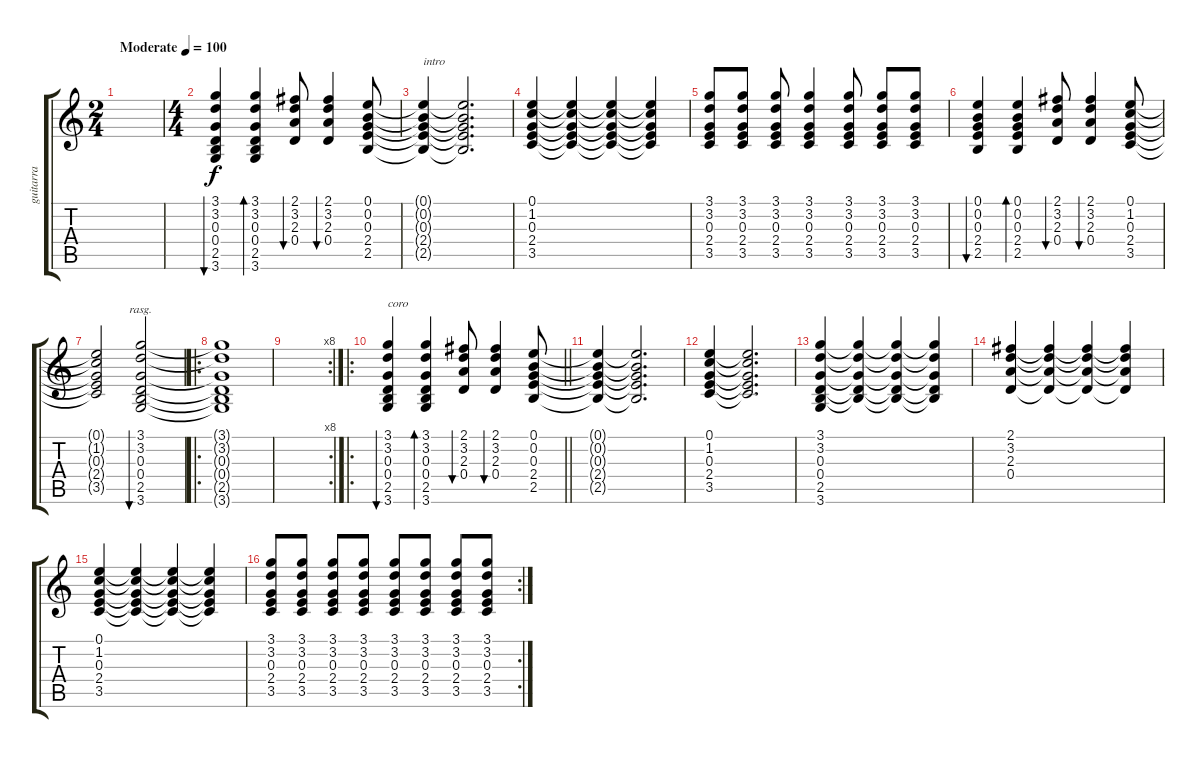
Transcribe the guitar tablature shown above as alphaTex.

\track ("guitarra" "guitarra") {instrument acousticguitarnylon}
\staff {score tabs}
\tuning (E4 B3 G3 D3 A2 E2) {hide}
\ts (2 4)
\tempo (100 "Moderate")
\clef g2
\ks c
|
\ts (4 4)
(3.1 3.2 0.3 0.4 2.5 3.6).4{bu 60} (3.1 3.2 0.3 0.4 2.5 3.6).4{bd 30} (2.1 3.2 2.3 0.4).8{bu 30} (2.1 3.2 2.3 0.4).4{bu 30} (0.1 0.2 0.3 2.4 2.5).8 |
(0.1{t} 0.2{t} 0.3{t} 2.4{t} 2.5{t}).4{txt "intro"} (0.1{t} 0.2{t} 0.3{t} 2.4{t} 2.5{t}).2{d} |
(0.1 1.2 0.3 2.4 3.5).4 (0.1{t} 1.2{t} 0.3{t} 2.4{t} 3.5{t}).4 (0.1{t} 1.2{t} 0.3{t} 2.4{t} 3.5{t}).4 (0.1{t} 1.2{t} 0.3{t} 2.4{t} 3.5{t}).4 |
(3.1 3.2 0.3 2.4 3.5).8 (3.1 3.2 0.3 2.4 3.5).8 (3.1 3.2 0.3 2.4 3.5).8 (3.1 3.2 0.3 2.4 3.5).4 (3.1 3.2 0.3 2.4 3.5).8 (3.1 3.2 0.3 2.4 3.5).8 (3.1 3.2 0.3 2.4 3.5).8 |
(0.1 0.2 0.3 2.4 2.5).4{bu 60} (0.1 0.2 0.3 2.4 2.5).4{bd 30} (2.1 3.2 2.3 0.4).8{bu 30} (2.1 3.2 2.3 0.4).4{bu 30} (0.1 1.2 0.3 2.4 3.5).8 |
(0.1{t} 1.2{t} 0.3{t} 2.4{t} 3.5{t}).2 (3.1 3.2 0.3 0.4 2.5 3.6).2{bu 240 rasg ii} |
\ro
(3.1{t} 3.2{t} 0.3{t} 0.4{t} 2.5{t} 3.6{t}).1 |
\rc 8
|
\ro
\barLineRight lightlight
(3.1 3.2 0.3 0.4 2.5 3.6).4{bu 60 txt "coro"} (3.1 3.2 0.3 0.4 2.5 3.6).4{bd 30} (2.1 3.2 2.3 0.4).8{bu 30} (2.1 3.2 2.3 0.4).4{bu 30} (0.1 0.2 0.3 2.4 2.5).8 |
(0.1{t} 0.2{t} 0.3{t} 2.4{t} 2.5{t}).4 (0.1{t} 0.2{t} 0.3{t} 2.4{t} 2.5{t}).2{d} |
(0.1 1.2 0.3 2.4 3.5).4 (0.1{t} 1.2{t} 0.3{t} 2.4{t} 3.5{t}).2{d} |
(3.1 3.2 0.3 0.4 2.5 3.6).4 (3.1{t} 3.2{t} 0.3{t} 0.4{t} 2.5{t}).4 (3.1{t} 3.2{t} 0.3{t} 0.4{t} 2.5{t}).4 (3.1{t} 3.2{t} 0.3{t} 0.4{t} 2.5{t}).4 |
(2.1 3.2 2.3 0.4).4 (2.1{t} 3.2{t} 2.3{t} 0.4{t}).4 (2.1{t} 3.2{t} 2.3{t} 0.4{t}).4 (2.1{t} 3.2{t} 2.3{t} 0.4{t}).4 |
(0.1 1.2 0.3 2.4 3.5).4 (0.1{t} 1.2{t} 0.3{t} 2.4{t} 3.5{t}).4 (0.1{t} 1.2{t} 0.3{t} 2.4{t} 3.5{t}).4 (0.1{t} 1.2{t} 0.3{t} 2.4{t} 3.5{t}).4 |
\rc 2
(3.1 3.2 0.3 2.4 3.5).8 (3.1 3.2 0.3 2.4 3.5).8 (3.1 3.2 0.3 2.4 3.5).8 (3.1 3.2 0.3 2.4 3.5).8 (3.1 3.2 0.3 2.4 3.5).8 (3.1 3.2 0.3 2.4 3.5).8 (3.1 3.2 0.3 2.4 3.5).8 (3.1 3.2 0.3 2.4 3.5).8
